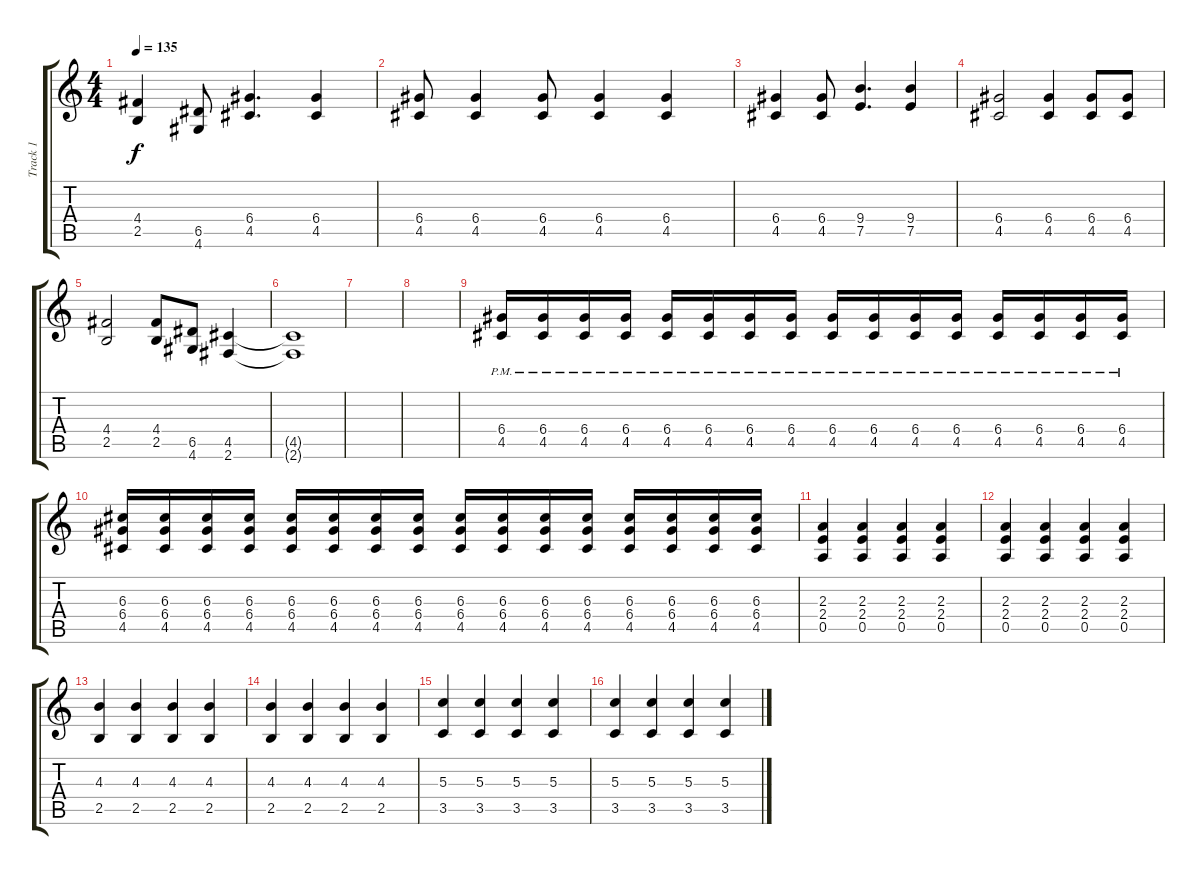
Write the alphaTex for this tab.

\track ("Track 1" "Track 1") {instrument distortionguitar}
\staff {score tabs}
\tuning (E4 B3 G3 D3 A2 E2) {hide}
\ts (4 4)
\tempo 135
\clef g2
\ks c
(4.4 2.5).4{dy f} (6.5 4.6).8 (6.4 4.5).4{d} (6.4 4.5).4 |
(6.4 4.5).8 (6.4 4.5).4 (6.4 4.5).8 (6.4 4.5).4 (6.4 4.5).4 |
(6.4 4.5).4 (6.4 4.5).8 (9.4 7.5).4{d} (9.4 7.5).4 |
(6.4 4.5).2 (6.4 4.5).4 (6.4 4.5).8 (6.4 4.5).8 |
(4.4 2.5).2 (4.4 2.5).8 (6.5 4.6).8 (4.5 2.6).4 |
(4.5{t} 2.6{t}).1 |
|
|
(6.4{pm} 4.5{pm}).16 (6.4{pm} 4.5{pm}).16 (6.4{pm} 4.5{pm}).16 (6.4{pm} 4.5{pm}).16 (6.4{pm} 4.5{pm}).16 (6.4{pm} 4.5{pm}).16 (6.4{pm} 4.5{pm}).16 (6.4{pm} 4.5{pm}).16 (6.4{pm} 4.5{pm}).16 (6.4{pm} 4.5{pm}).16 (6.4{pm} 4.5{pm}).16 (6.4{pm} 4.5{pm}).16 (6.4{pm} 4.5{pm}).16 (6.4{pm} 4.5{pm}).16 (6.4{pm} 4.5{pm}).16 (6.4{pm} 4.5{pm}).16 |
(6.3 6.4 4.5).16 (6.3 6.4 4.5).16 (6.3 6.4 4.5).16 (6.3 6.4 4.5).16 (6.3 6.4 4.5).16 (6.3 6.4 4.5).16 (6.3 6.4 4.5).16 (6.3 6.4 4.5).16 (6.3 6.4 4.5).16 (6.3 6.4 4.5).16 (6.3 6.4 4.5).16 (6.3 6.4 4.5).16 (6.3 6.4 4.5).16 (6.3 6.4 4.5).16 (6.3 6.4 4.5).16 (6.3 6.4 4.5).16 |
(2.3 2.4 0.5).4 (2.3 2.4 0.5).4 (2.3 2.4 0.5).4 (2.3 2.4 0.5).4 |
(2.3 2.4 0.5).4 (2.3 2.4 0.5).4 (2.3 2.4 0.5).4 (2.3 2.4 0.5).4 |
(4.3 2.5).4 (4.3 2.5).4 (4.3 2.5).4 (4.3 2.5).4 |
(4.3 2.5).4 (4.3 2.5).4 (4.3 2.5).4 (4.3 2.5).4 |
(5.3 3.5).4 (5.3 3.5).4 (5.3 3.5).4 (5.3 3.5).4 |
(5.3 3.5).4 (5.3 3.5).4 (5.3 3.5).4 (5.3 3.5).4
